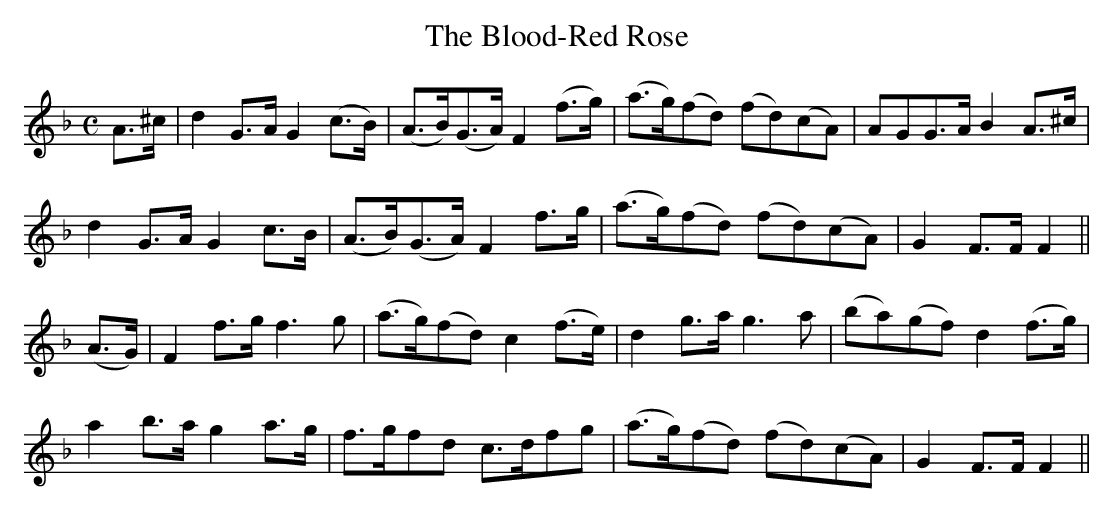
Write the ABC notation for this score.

X:1
T: The Blood-Red Rose
M: C
L: 1/8
K: F
A>^c|d2G>A G2(c>B)|(A>B)(G>A) F2(f>g)|(a>g)(fd) (fd)(cA)|AGG>A B2A>^c|
d2G>A G2c>B|(A>B)(G>A) F2f>g|(a>g)(fd) (fd)(cA)|G2F>F F2||
(A>G)|F2f>g f3g|(a>g)(fd) c2(f>e)|d2g>a g3a|(ba)(gf)d2(f>g)|
a2b>a g2a>g|f>gfd c>dfg|(a>g)(fd) (fd)(cA)|G2F>F F2||
